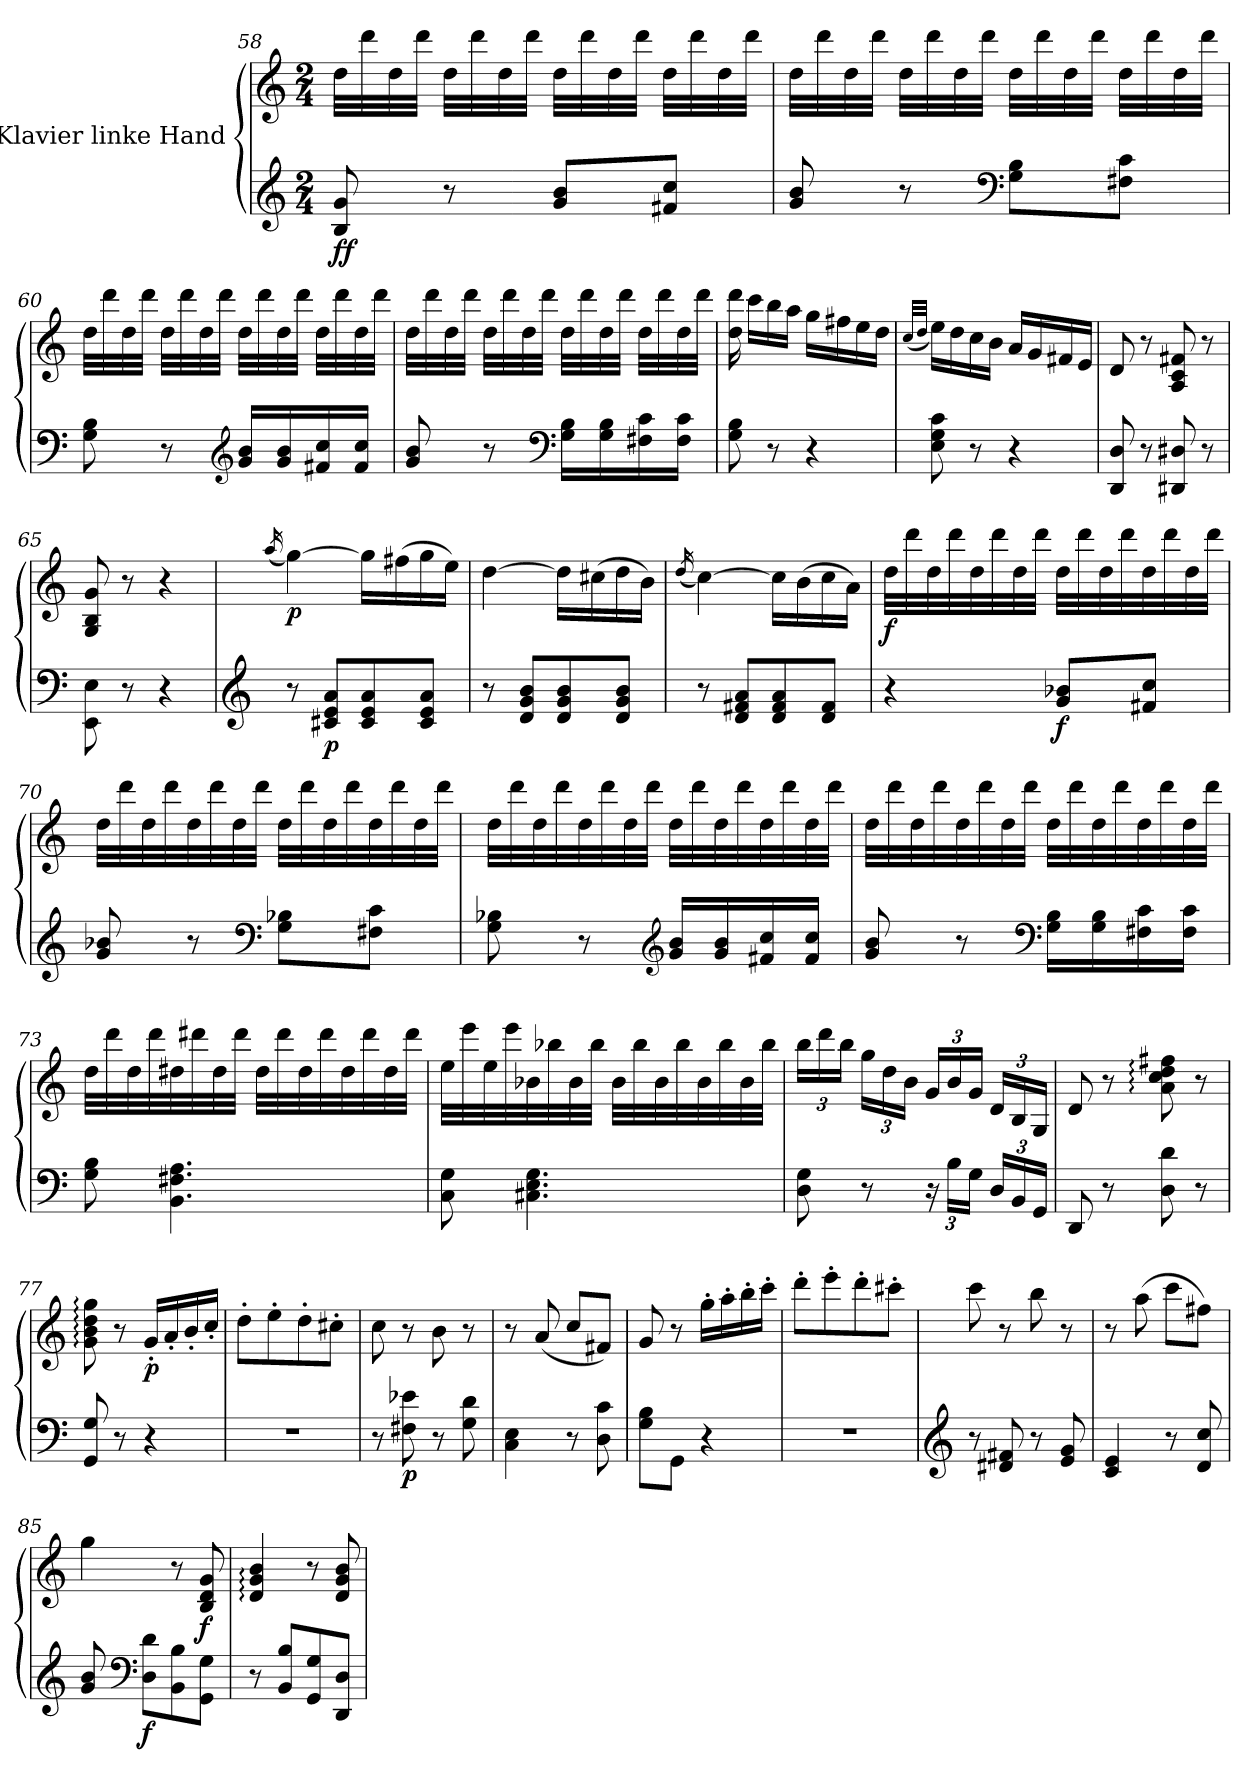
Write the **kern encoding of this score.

**kern	**kern	**dynam
*part1	*part1	*part1
*staff2	*staff1	*staff1/2
*I"Klavier linke Hand	*	*
*clefG2	*clefG2	*
*k[]	*k[]	*
*M2/4	*M2/4	*
=58	=58	=58
!	!	!LO:DY:b=2
!	!	!LO:DY:n=1:b
8B/ 8g/	32dd\LLL	f f
.	32ddd\	.
.	32dd\	.
.	32ddd\JJJ	.
8r	32dd\LLL	.
.	32ddd\	.
.	32dd\	.
.	32ddd\JJJ	.
8g/ 8b/L	32dd\LLL	.
.	32ddd\	.
.	32dd\	.
.	32ddd\JJJ	.
8f#X/ 8cc/J	32dd\LLL	.
.	32ddd\	.
.	32dd\	.
.	32ddd\JJJ	.
=59	=59	=59
8g/ 8b/	32dd\LLL	.
.	32ddd\	.
.	32dd\	.
.	32ddd\JJJ	.
8r	32dd\LLL	.
.	32ddd\	.
.	32dd\	.
.	32ddd\JJJ	.
*clefF4	*	*
8G\ 8B\L	32dd\LLL	.
.	32ddd\	.
.	32dd\	.
.	32ddd\JJJ	.
8F#X\ 8c\J	32dd\LLL	.
.	32ddd\	.
.	32dd\	.
.	32ddd\JJJ	.
=60	=60	=60
8G\ 8B\	32dd\LLL	.
.	32ddd\	.
.	32dd\	.
.	32ddd\JJJ	.
8r	32dd\LLL	.
.	32ddd\	.
.	32dd\	.
.	32ddd\JJJ	.
*clefG2	*	*
16g/ 16b/LL	32dd\LLL	.
.	32ddd\	.
16g/ 16b/	32dd\	.
.	32ddd\JJJ	.
16f#X/ 16cc/	32dd\LLL	.
.	32ddd\	.
16f#/ 16cc/JJ	32dd\	.
.	32ddd\JJJ	.
=61	=61	=61
8g/ 8b/	32dd\LLL	.
.	32ddd\	.
.	32dd\	.
.	32ddd\JJJ	.
8r	32dd\LLL	.
.	32ddd\	.
.	32dd\	.
.	32ddd\JJJ	.
*clefF4	*	*
16G\ 16B\LL	32dd\LLL	.
.	32ddd\	.
16G\ 16B\	32dd\	.
.	32ddd\JJJ	.
16F#X\ 16c\	32dd\LLL	.
.	32ddd\	.
16F#\ 16c\JJ	32dd\	.
.	32ddd\JJJ	.
=62	=62	=62
8G\ 8B\	16dd\ 16ddd\	.
.	16ccc\LL	.
8r	16bb\	.
.	16aa\JJ	.
4r	16gg\LL	.
.	16ff#X\	.
.	16ee\	.
.	16dd\JJ	.
=63	=63	=63
.	(<32qcc/LLL	.
.	32qdd/JJJ	.
8E\ 8G\ 8c\	16ee\LL)	.
.	16dd\	.
8r	16cc\	.
.	16b\JJ	.
4r	16a/LL	.
.	16g/	.
.	16f#X/	.
.	16e/JJ	.
=64	=64	=64
8DD/ 8D/	8d/	.
8r	8r	.
8DD#X/ 8D#X/	8A/ 8c/ 8f#X/	.
8r	8r	.
=65	=65	=65
8EE\ 8E\	8G/ 8B/ 8g/	.
8r	8r	.
4r	4r	.
=66	=66	=66
*clefG2	*	*
.	(<16qaa/	.
!	!	!LO:DY:b
8r	[4gg\)	p
!	!	!LO:DY:b=2
8c#X/ 8e/ 8a/L	.	p
8c#/ 8e/ 8a/	16gg\LL]	.
.	(>16ff#X\	.
8c#/ 8e/ 8a/J	16gg\	.
.	16ee\JJ)	.
=67	=67	=67
8r	[4dd\	.
8d/ 8g/ 8b/L	.	.
8d/ 8g/ 8b/	16dd\LL]	.
.	(>16cc#X\	.
8d/ 8g/ 8b/J	16dd\	.
.	16b\JJ)	.
=68	=68	=68
.	(<16qdd/	.
8r	[4cc\)	.
8d/ 8f#X/ 8a/L	.	.
8d/ 8f#/ 8a/	16cc\LL]	.
.	(>16b\	.
8d/ 8f#/J	16cc\	.
.	16a\JJ)	.
=69	=69	=69
!	!	!LO:DY:b
4r	32dd\LLL	f
.	32ddd\	.
.	32dd\	.
.	32ddd\	.
.	32dd\	.
.	32ddd\	.
.	32dd\	.
.	32ddd\JJJ	.
!	!	!LO:DY:b=2
8g/ 8b-X/L	32dd\LLL	f
.	32ddd\	.
.	32dd\	.
.	32ddd\	.
8f#X/ 8cc/J	32dd\	.
.	32ddd\	.
.	32dd\	.
.	32ddd\JJJ	.
=70	=70	=70
8g/ 8b-X/	32dd\LLL	.
.	32ddd\	.
.	32dd\	.
.	32ddd\	.
8r	32dd\	.
.	32ddd\	.
.	32dd\	.
.	32ddd\JJJ	.
*clefF4	*	*
8G\ 8B-X\L	32dd\LLL	.
.	32ddd\	.
.	32dd\	.
.	32ddd\	.
8F#X\ 8c\J	32dd\	.
.	32ddd\	.
.	32dd\	.
.	32ddd\JJJ	.
=71	=71	=71
8G\ 8B-X\	32dd\LLL	.
.	32ddd\	.
.	32dd\	.
.	32ddd\	.
8r	32dd\	.
.	32ddd\	.
.	32dd\	.
.	32ddd\JJJ	.
*clefG2	*	*
16g/ 16b/LL	32dd\LLL	.
.	32ddd\	.
16g/ 16b/	32dd\	.
.	32ddd\	.
16f#X/ 16cc/	32dd\	.
.	32ddd\	.
16f#/ 16cc/JJ	32dd\	.
.	32ddd\JJJ	.
=72	=72	=72
8g/ 8b/	32dd\LLL	.
.	32ddd\	.
.	32dd\	.
.	32ddd\	.
8r	32dd\	.
.	32ddd\	.
.	32dd\	.
.	32ddd\JJJ	.
*clefF4	*	*
16G\ 16B\LL	32dd\LLL	.
.	32ddd\	.
16G\ 16B\	32dd\	.
.	32ddd\	.
16F#X\ 16c\	32dd\	.
.	32ddd\	.
16F#\ 16c\JJ	32dd\	.
.	32ddd\JJJ	.
=73	=73	=73
8G\ 8B\	32dd\LLL	.
.	32ddd\	.
.	32dd\	.
.	32ddd\	.
!	!	!LO:DY:b=2
!	!	!LO:DY:n=1:b
4.BB\ 4.F#X\ 4.A\	32dd#X\	fp fp
.	32ddd#X\	.
.	32dd#\	.
.	32ddd#\JJJ	.
.	32dd#\LLL	.
.	32ddd#\	.
.	32dd#\	.
.	32ddd#\	.
.	32dd#\	.
.	32ddd#\	.
.	32dd#\	.
.	32ddd#\JJJ	.
=74	=74	=74
8C\ 8G\	32ee\LLL	.
.	32eee\	.
.	32ee\	.
.	32eee\	.
!	!	!LO:DY:a=2
!	!	!LO:DY:n=1:b=2
4.C#X\ 4.E\ 4.G\	32b-X\	fp fp
.	32bb-X\	.
.	32b-\	.
.	32bb-\JJJ	.
.	32b-\LLL	.
.	32bb-\	.
.	32b-\	.
.	32bb-\	.
.	32b-\	.
.	32bb-\	.
.	32b-\	.
.	32bb-\JJJ	.
=75	=75	=75
*	*Xbrackettup	*
8D\ 8G\	24bb\LL	.
.	24ddd\	.
.	24bb\JJ	.
8r	24gg\LL	.
.	24dd\	.
.	24b\JJ	.
*Xbrackettup	*	*
24r	24g/LL	.
24B\LL	24b/	.
24G\JJ	24g/JJ	.
24D/LL	24d/LL	.
24BB/	24B/	.
24GG/JJ	24G/JJ	.
=76	=76	=76
8DD/	8d/	.
8r	8r	.
8D\ 8d\	8a\: 8cc\: 8dd\: 8ff#X\:	.
8r	8r	.
=77	=77	=77
8GG/ 8G/	8g\: 8b\: 8dd\: 8gg\:	.
8r	8r	.
!	!	!LO:DY:b
4r	16g'/LL	p
.	16a'/	.
.	16b'/	.
.	16cc'/JJ	.
=78	=78	=78
2r	8dd'\L	.
.	8ee'\	.
.	8dd'\	.
.	8cc#X'\J	.
=79	=79	=79
8r	8cc\	.
!	!	!LO:DY:b=2
8F#X\ 8e-X\	8r	p
8r	8b\	.
8G\ 8d\	8r	.
=80	=80	=80
4C\ 4E\	8r	.
.	(<8a/	.
8r	8cc/L	.
8D\ 8c\	8f#X/J)	.
=81	=81	=81
8G\ 8B\L	8g/	.
8GG\J	8r	.
4r	16gg'\LL	.
.	16aa'\	.
.	16bb'\	.
.	16ccc'\JJ	.
=82	=82	=82
2r	8ddd'\L	.
.	8eee'\	.
.	8ddd'\	.
.	8ccc#X'\J	.
=83	=83	=83
*clefG2	*	*
8r	8ccc\	.
8d#X/ 8f#X/	8r	.
8r	8bb\	.
8e/ 8g/	8r	.
=84	=84	=84
4c/ 4e/	8r	.
.	(>8aa\	.
8r	8ccc\L	.
8d/ 8cc/	8ff#X\J)	.
=85	=85	=85
8g/ 8b/	4gg\	.
*clefF4	*	*
!	!	!LO:DY:b=2
8D\ 8d\L	.	f
8BB\ 8B\	8r	.
!	!	!LO:DY:b
8GG\ 8G\J	8B/ 8d/ 8g/	f
=86	=86	=86
8r	4d/: 4g/: 4b/:	.
8BB/ 8B/L	.	.
8GG/ 8G/	8r	.
8DD/ 8D/J	8d/ 8g/ 8b/	.
=	=	=
*-	*-	*-
